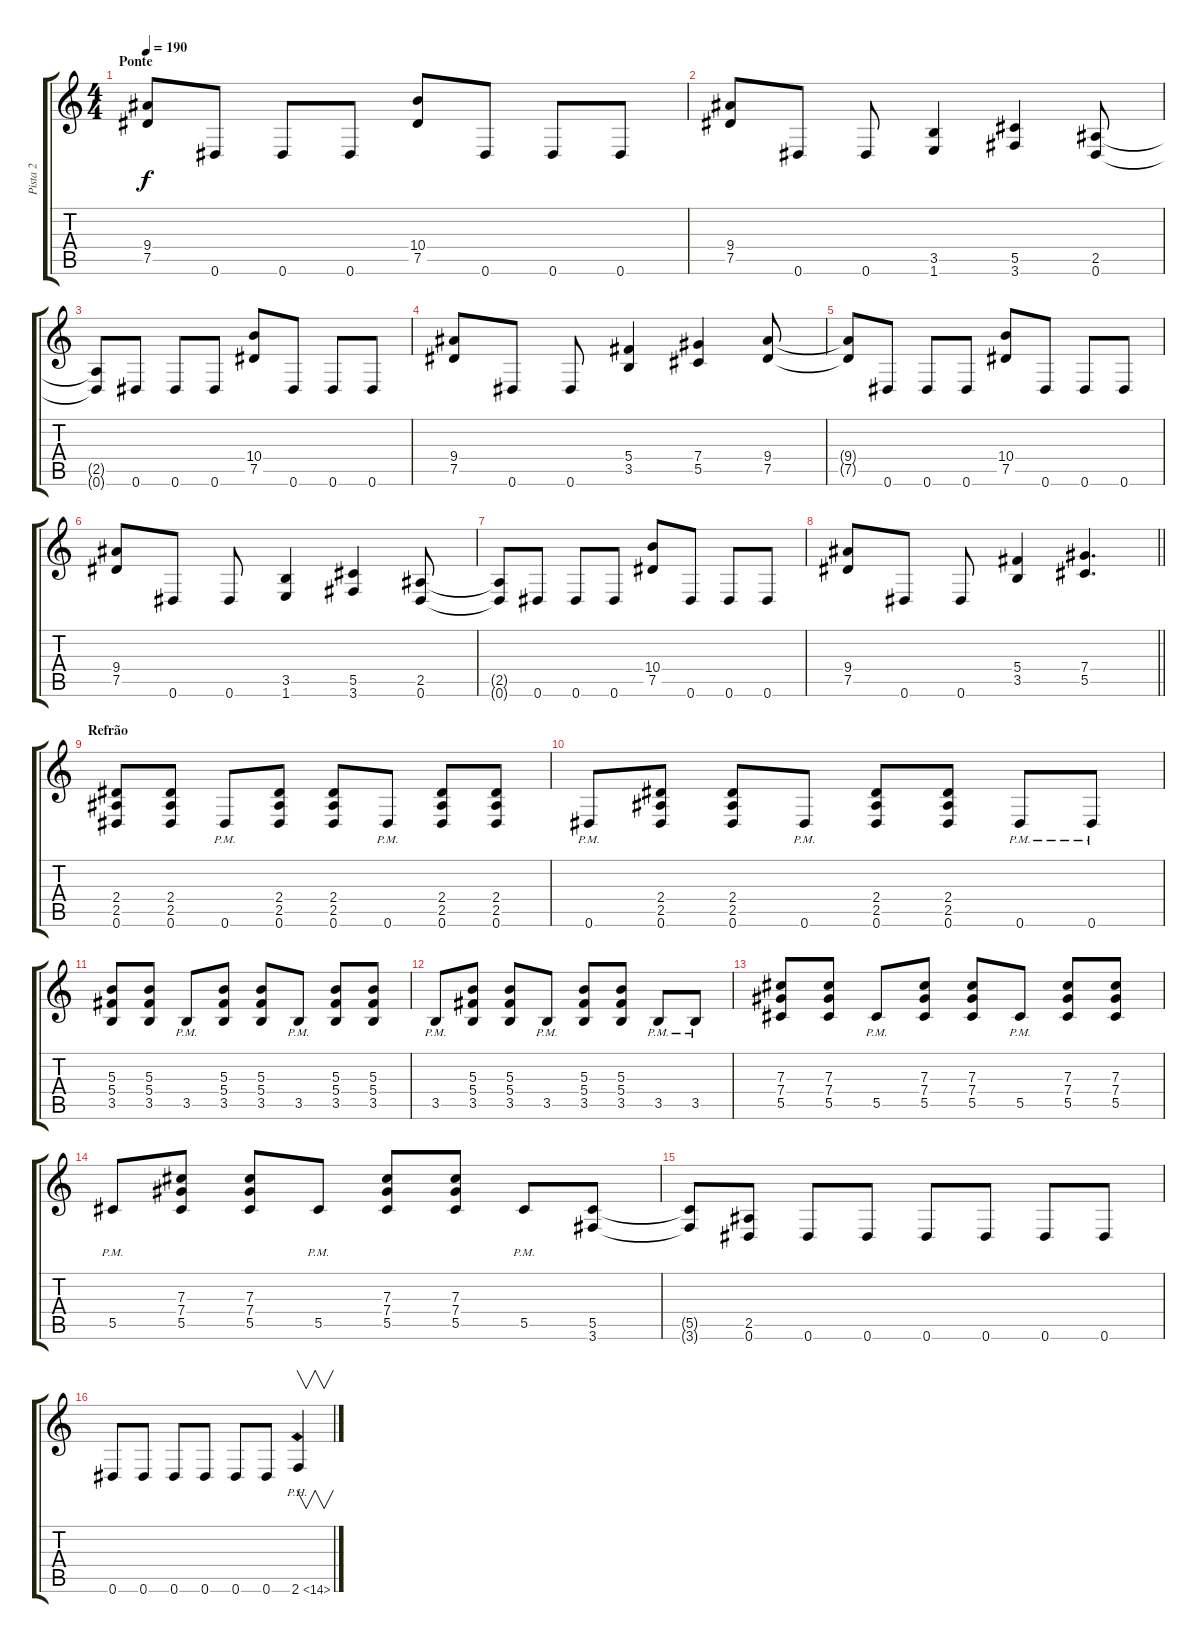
\track ("Pista 2" "Pista 2") {instrument distortionguitar}
\staff {score tabs}
\tuning (Eb4 Bb3 Gb3 Db3 Ab2 Eb2) {hide}
\ts (4 4)
\section ("" "Ponte")
\tempo 190
\clef g2
\ks c
(9.4 7.5).8{dy f} 0.6.8 0.6.8 0.6.8 (10.4 7.5).8 0.6.8 0.6.8 0.6.8 |
(9.4 7.5).8 0.6.8 0.6.8 (3.5 1.6).4 (5.5 3.6).4 (2.5 0.6).8 |
(2.5{t} 0.6{t}).8 0.6.8 0.6.8 0.6.8 (10.4 7.5).8 0.6.8 0.6.8 0.6.8 |
(9.4 7.5).8 0.6.8 0.6.8 (5.4 3.5).4 (7.4 5.5).4 (9.4 7.5).8 |
(9.4{t} 7.5{t}).8 0.6.8 0.6.8 0.6.8 (10.4 7.5).8 0.6.8 0.6.8 0.6.8 |
(9.4 7.5).8 0.6.8 0.6.8 (3.5 1.6).4 (5.5 3.6).4 (2.5 0.6).8 |
(2.5{t} 0.6{t}).8 0.6.8 0.6.8 0.6.8 (10.4 7.5).8 0.6.8 0.6.8 0.6.8 |
\barLineRight lightlight
(9.4 7.5).8 0.6.8 0.6.8 (5.4 3.5).4 (7.4 5.5).4{d} |
\section ("" "Refrão")
(2.4 2.5 0.6).8 (2.4 2.5 0.6).8 0.6{pm}.8 (2.4 2.5 0.6).8 (2.4 2.5 0.6).8 0.6{pm}.8 (2.4 2.5 0.6).8 (2.4 2.5 0.6).8 |
0.6{pm}.8 (2.4 2.5 0.6).8 (2.4 2.5 0.6).8 0.6{pm}.8 (2.4 2.5 0.6).8 (2.4 2.5 0.6).8 0.6{pm}.8 0.6{pm}.8 |
(5.3 5.4 3.5).8 (5.3 5.4 3.5).8 3.5{pm}.8 (5.3 5.4 3.5).8 (5.3 5.4 3.5).8 3.5{pm}.8 (5.3 5.4 3.5).8 (5.3 5.4 3.5).8 |
3.5{pm}.8 (5.3 5.4 3.5).8 (5.3 5.4 3.5).8 3.5{pm}.8 (5.3 5.4 3.5).8 (5.3 5.4 3.5).8 3.5{pm}.8 3.5{pm}.8 |
(7.3 7.4 5.5).8 (7.3 7.4 5.5).8 5.5{pm}.8 (7.3 7.4 5.5).8 (7.3 7.4 5.5).8 5.5{pm}.8 (7.3 7.4 5.5).8 (7.3 7.4 5.5).8 |
5.5{pm}.8 (7.3 7.4 5.5).8 (7.3 7.4 5.5).8 5.5{pm}.8 (7.3 7.4 5.5).8 (7.3 7.4 5.5).8 5.5{pm}.8 (5.5 3.6).8 |
(5.5{t} 3.6{t}).8 (2.5 0.6).8 0.6.8 0.6.8 0.6.8 0.6.8 0.6.8 0.6.8 |
0.6.8 0.6.8 0.6.8 0.6.8 0.6.8 0.6.8 2.6{ph 12}.4{v}
